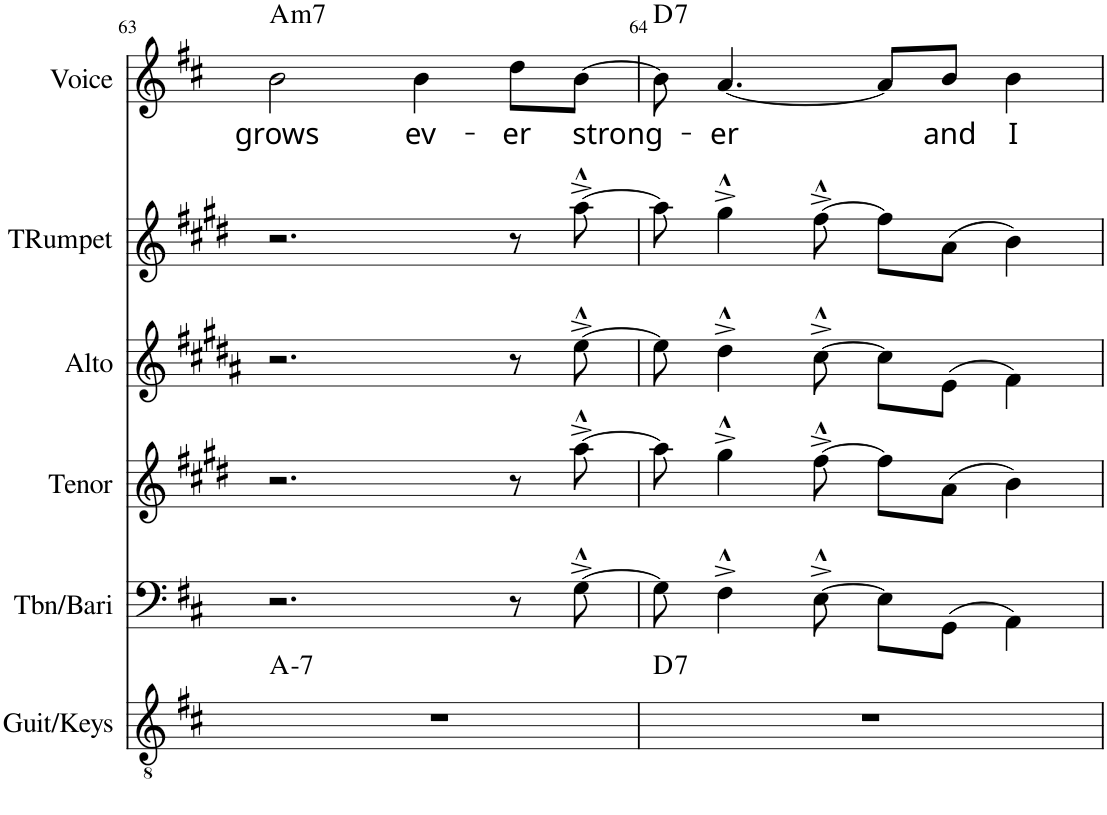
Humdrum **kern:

**kern	**harte	**kern	**kern	**kern	**kern	**kern	**text	**harte
*part6	*part6	*part5	*part4	*part3	*part2	*part1	*part1	*part1
*staff6	*	*staff5	*staff4	*staff3	*staff2	*staff1	*staff1	*
*I"Guit/Keys	*	*I"Tbn/Bari	*I"Tenor	*I"Alto	*I"Trumpet	*I"Voice	*	*
*I'Guit/Keys	*	*I'Tbn/Bari	*I'Tenor	*I'Alto	*I'TRumpet	*I'Voice	*	*
!!LO:PB:g=z
*clefGv2	*	*clefF4	*clefG2	*clefG2	*clefG2	*clefG2	*	*
*	*	*	*Trd8c14	*Trd5c9	*Trd1c2	*	*	*
*k[f#c#]	*	*k[f#c#]	*k[f#c#g#d#]	*k[f#c#g#d#a#]	*k[f#c#g#d#]	*k[f#c#]	*	*
*D:	*	*D:	*	*	*	*D:	*	*
*M4/4	*	*M4/4	*M4/4	*M4/4	*M4/4	*M4/4	*	*
=63	=63	=63	=63	=63	=63	=63	=63	=63
!	!LO:H:kt=7	!	!	!	!	!	!LO:LY:b	!LO:H:kt=m7
1r	A:min7	2.r	2.r	2.r	2.r	2b\	grows	A:min7
!	!	!	!	!	!	!	!LO:LY:b	!
.	.	.	.	.	.	4b\	ev-	.
!	!	!	!	!	!	!	!LO:LY:b	!
.	.	8r	8r	8r	8r	8dd\L	-er	.
!	!	!	!	!	!	!	!LO:LY:b	!
.	.	[8G^^^\	[8aa^^^\	[8ee^^^\	[8aa^^^\	[8b\J	strong-	.
=64	=64	=64	=64	=64	=64	=64	=64	=64
!	!LO:H:kt=7	!	!	!	!	!	!	!LO:H:kt=7
1r	D:7	8G\]	8aa\]	8ee\]	8aa\]	8b\]	.	D:7
!	!	!	!	!	!	!	!LO:LY:b	!
.	.	4F#^^^\	4gg#^^^\	4dd#^^^\	4gg#^^^\	[4.a/	-er	.
.	.	[8E^^^\	[8ff#^^^\	[8cc#^^^\	[8ff#^^^\	.	.	.
.	.	8E\L]	8ff#\L]	8cc#\L]	8ff#\L]	8a/L]	.	.
!	!	!	!	!	!	!	!LO:LY:b	!
.	.	(8GG\J	(8a\J	(8e\J	(8a\J	8b/J	and	.
!	!	!	!	!	!	!	!LO:LY:b	!
.	.	4AA\)	4b\)	4f#\)	4b\)	4b\	I	.
=	=	=	=	=	=	=	=	=
*-	*-	*-	*-	*-	*-	*-	*-	*-
